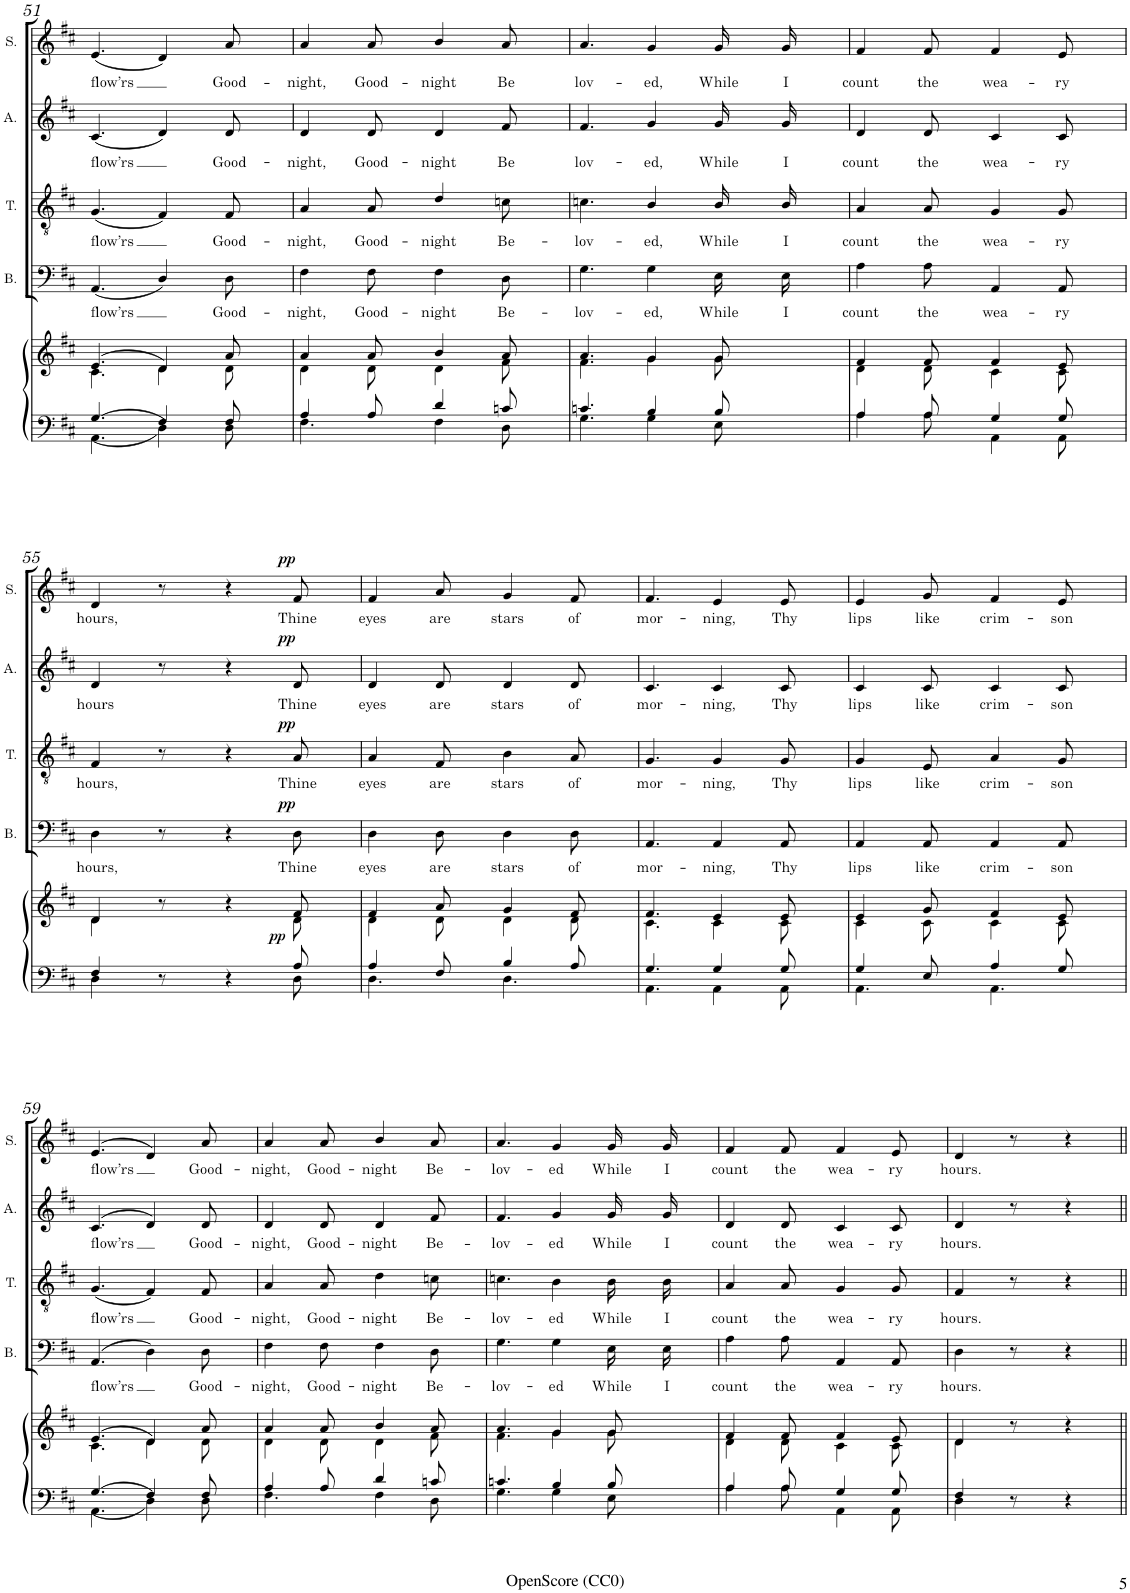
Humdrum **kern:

**kern	**kern	**kern	**text	**dynam	**kern	**text	**dynam	**kern	**text	**dynam	**kern	**text	**dynam
*part5	*part5	*part4	*part4	*part4	*part3	*part3	*part3	*part2	*part2	*part2	*part1	*part1	*part1
*staff6	*staff5	*staff4	*staff4	*staff4	*staff3	*staff3	*staff3	*staff2	*staff2	*staff2	*staff1	*staff1	*staff1
*I"Piano	*	*I"Bass	*	*	*I"Tenor	*	*	*I"Alto	*	*	*I"Soprano	*	*
*I'Pno	*	*I'B.	*	*	*I'T.	*	*	*I'A.	*	*	*I'S.	*	*
!!LO:PB:g=z
*clefF4	*clefG2	*clefF4	*	*	*clefGv2	*	*	*clefG2	*	*	*clefG2	*	*
*k[f#c#]	*k[f#c#]	*k[f#c#]	*	*	*k[f#c#]	*	*	*k[f#c#]	*	*	*k[f#c#]	*	*
*M6/8	*M6/8	*M6/8	*	*	*M6/8	*	*	*M6/8	*	*	*M6/8	*	*
=51	=51	=51	=51	=51	=51	=51	=51	=51	=51	=51	=51	=51	=51
*^	*^	*	*	*	*	*	*	*	*	*	*	*	*
!	!	!	!	!	!LO:LY:b	!	!	!LO:LY:b	!	!	!LO:LY:b	!	!	!LO:LY:b	!
4.G/	4.AA\	(4.e/	4.c#\	(<4.AA/	flow’rs	.	(4.G/	flow’rs	.	(4.c#/	flow’rs	.	(4.e/	flow’rs	.
4F#/	4D\	4d/)	4d\	4D/)	.	.	4F#/)	.	.	4d/)	.	.	4d/)	.	.
!	!	!	!	!	!LO:LY:b	!	!	!LO:LY:b	!	!	!LO:LY:b	!	!	!LO:LY:b	!
8F#/	8D\	8a/	8d\	8D\	Good-	.	8F#/	Good-	.	8d/	Good-	.	8a/	Good-	.
=52	=52	=52	=52	=52	=52	=52	=52	=52	=52	=52	=52	=52	=52	=52	=52
!	!	!	!	!	!LO:LY:b	!	!	!LO:LY:b	!	!	!LO:LY:b	!	!	!LO:LY:b	!
4A/	4.F#\	4a/	4d\	4F#\	-night,	.	4A/	-night,	.	4d/	-night,	.	4a/	night,	.
!	!	!	!	!	!LO:LY:b	!	!	!LO:LY:b	!	!	!LO:LY:b	!	!	!LO:LY:b	!
8A/	.	8a/	8d\	8F#\	Good-	.	8A/	Good-	.	8d/	Good-	.	8a/	Good-	.
!	!	!	!	!	!LO:LY:b	!	!	!LO:LY:b	!	!	!LO:LY:b	!	!	!LO:LY:b	!
4d/	4F#\	4b/	4d\	4F#\	-night	.	4d/	-night	.	4d/	-night	.	4b/	-night	.
!	!	!	!	!	!LO:LY:b	!	!	!LO:LY:b	!	!	!LO:LY:b	!	!	!LO:LY:b	!
8cn/	8D\	8a/	8f#\	8D\	Be-	.	8cn\	Be-	.	8f#/	Be	.	8a/	Be	.
=53	=53	=53	=53	=53	=53	=53	=53	=53	=53	=53	=53	=53	=53	=53	=53
!	!	!	!	!	!LO:LY:b	!	!	!LO:LY:b	!	!	!LO:LY:b	!	!	!LO:LY:b	!
4.cn/	4.G\	4.a/	4.f#\	4.G\	-lov-	.	4.cn\	-lov-	.	4.f#/	lov-	.	4.a/	lov-	.
!	!	!	!	!	!LO:LY:b	!	!	!LO:LY:b	!	!	!LO:LY:b	!	!	!LO:LY:b	!
4B/	4G\	4g/	4g\	4G\	-ed,	.	4B/	-ed,	.	4g/	-ed,	.	4g/	-ed,	.
!	!	!	!	!	!LO:LY:b	!	!	!LO:LY:b	!	!	!LO:LY:b	!	!	!LO:LY:b	!
8B/	8E\	8g/	8g\	16E\LL	While	.	16B/LL	While	.	16g/LL	While	.	16g/LL	While	.
!	!	!	!	!	!LO:LY:b	!	!	!LO:LY:b	!	!	!LO:LY:b	!	!	!LO:LY:b	!
.	.	.	.	16E\JJ	I	.	16B/JJ	I	.	16g/JJ	I	.	16g/JJ	I	.
=54	=54	=54	=54	=54	=54	=54	=54	=54	=54	=54	=54	=54	=54	=54	=54
!	!	!	!	!	!LO:LY:b	!	!	!LO:LY:b	!	!	!LO:LY:b	!	!	!LO:LY:b	!
4A/	4A\	4f#/	4d\	4A\	count	.	4A/	count	.	4d/	count	.	4f#/	count	.
!	!	!	!	!	!LO:LY:b	!	!	!LO:LY:b	!	!	!LO:LY:b	!	!	!LO:LY:b	!
8A/	8A\	8f#/	8d\	8A\	the	.	8A/	the	.	8d/	the	.	8f#/	the	.
!	!	!	!	!	!LO:LY:b	!	!	!LO:LY:b	!	!	!LO:LY:b	!	!	!LO:LY:b	!
4G/	4AA\	4f#/	4c#\	4AA/	wea-	.	4G/	wea-	.	4c#/	wea-	.	4f#/	wea-	.
!	!	!	!	!	!LO:LY:b	!	!	!LO:LY:b	!	!	!LO:LY:b	!	!	!LO:LY:b	!
8G/	8AA\	8e/	8c#\	8AA/	-ry	.	8G/	-ry	.	8c#/	-ry	.	8e/	-ry	.
!!LO:LB:g=z
=55	=55	=55	=55	=55	=55	=55	=55	=55	=55	=55	=55	=55	=55	=55	=55
!	!	!	!	!	!LO:LY:b	!	!	!LO:LY:b	!	!	!LO:LY:b	!	!	!LO:LY:b	!
4F#/	4D\	4d/	4d\	4D\	hours,	.	4F#/	hours,	.	4d/	hours	.	4d/	hours,	.
8r	4.ryy	8r	4.ryy	8r	.	.	8r	.	.	8r	.	.	8r	.	.
4r	.	4r	.	4r	.	.	4r	.	.	4r	.	.	4r	.	.
!	!	!	!	!	!LO:LY:b	!LO:DY:a	!	!LO:LY:b	!LO:DY:a	!	!LO:LY:b	!LO:DY:a	!	!LO:LY:b	!LO:DY:a
8A/	8D\	8f#/	8d\	8D\	Thine	pp	8A/	Thine	pp	8d/	Thine	pp	8f#/	Thine	pp
=56	=56	=56	=56	=56	=56	=56	=56	=56	=56	=56	=56	=56	=56	=56	=56
!	!	!	!	!	!LO:LY:b	!	!	!LO:LY:b	!	!	!LO:LY:b	!	!	!LO:LY:b	!
4A/	4.D\	4f#/	4d\	4D\	eyes	.	4A/	eyes	.	4d/	eyes	.	4f#/	eyes	.
!	!	!	!	!	!LO:LY:b	!	!	!LO:LY:b	!	!	!LO:LY:b	!	!	!LO:LY:b	!
8F#/	.	8a/	8d\	8D\	are	.	8F#/	are	.	8d/	are	.	8a/	are	.
!	!	!	!	!	!LO:LY:b	!	!	!LO:LY:b	!	!	!LO:LY:b	!	!	!LO:LY:b	!
4B/	4.D\	4g/	4d\	4D\	stars	.	4B\	stars	.	4d/	stars	.	4g/	stars	.
!	!	!	!	!	!LO:LY:b	!	!	!LO:LY:b	!	!	!LO:LY:b	!	!	!LO:LY:b	!
8A/	.	8f#/	8d\	8D\	of	.	8A/	of	.	8d/	of	.	8f#/	of	.
=57	=57	=57	=57	=57	=57	=57	=57	=57	=57	=57	=57	=57	=57	=57	=57
!	!	!	!	!	!LO:LY:b	!	!	!LO:LY:b	!	!	!LO:LY:b	!	!	!LO:LY:b	!
4.G/	4.AA\	4.f#/	4.c#\	4.AA/	mor-	.	4.G/	mor-	.	4.c#/	mor-	.	4.f#/	mor-	.
!	!	!	!	!	!LO:LY:b	!	!	!LO:LY:b	!	!	!LO:LY:b	!	!	!LO:LY:b	!
4G/	4AA\	4e/	4c#\	4AA/	-ning,	.	4G/	-ning,	.	4c#/	-ning,	.	4e/	-ning,	.
!	!	!	!	!	!LO:LY:b	!	!	!LO:LY:b	!	!	!LO:LY:b	!	!	!LO:LY:b	!
8G/	8AA\	8e/	8c#\	8AA/	Thy	.	8G/	Thy	.	8c#/	Thy	.	8e/	Thy	.
=58	=58	=58	=58	=58	=58	=58	=58	=58	=58	=58	=58	=58	=58	=58	=58
!	!	!	!	!	!LO:LY:b	!	!	!LO:LY:b	!	!	!LO:LY:b	!	!	!LO:LY:b	!
4G/	4.AA\	4e/	4c#\	4AA/	lips	.	4G/	lips	.	4c#/	lips	.	4e/	lips	.
!	!	!	!	!	!LO:LY:b	!	!	!LO:LY:b	!	!	!LO:LY:b	!	!	!LO:LY:b	!
8E/	.	8g/	8c#\	8AA/	like	.	8E/	like	.	8c#/	like	.	8g/	like	.
!	!	!	!	!	!LO:LY:b	!	!	!LO:LY:b	!	!	!LO:LY:b	!	!	!LO:LY:b	!
4A/	4.AA\	4f#/	4c#\	4AA/	crim-	.	4A/	crim-	.	4c#/	crim-	.	4f#/	crim-	.
!	!	!	!	!	!LO:LY:b	!	!	!LO:LY:b	!	!	!LO:LY:b	!	!	!LO:LY:b	!
8G/	.	8e/	8c#\	8AA/	-son	.	8G/	-son	.	8c#/	-son	.	8e/	-son	.
!!LO:LB:g=z
=59	=59	=59	=59	=59	=59	=59	=59	=59	=59	=59	=59	=59	=59	=59	=59
!	!	!	!	!	!LO:LY:b	!	!	!LO:LY:b	!	!	!LO:LY:b	!	!	!LO:LY:b	!
4.G/	4.AA\	(4.e/	4.c#\	(4.AA/	flow’rs	.	(4.G/	flow’rs	.	(>4.c#/	flow’rs	.	(>4.e/	flow’rs	.
4F#/	4D\	4d/)	4d\	4D\)	.	.	4F#/)	.	.	4d/)	.	.	4d/)	.	.
!	!	!	!	!	!LO:LY:b	!	!	!LO:LY:b	!	!	!LO:LY:b	!	!	!LO:LY:b	!
8F#/	8D\	8a/	8d\	8D\	Good-	.	8F#/	Good-	.	8d/	Good-	.	8a/	Good-	.
=60	=60	=60	=60	=60	=60	=60	=60	=60	=60	=60	=60	=60	=60	=60	=60
!	!	!	!	!	!LO:LY:b	!	!	!LO:LY:b	!	!	!LO:LY:b	!	!	!LO:LY:b	!
4A/	4.F#\	4a/	4d\	4F#\	-night,	.	4A/	-night,	.	4d/	-night,	.	4a/	-night,	.
!	!	!	!	!	!LO:LY:b	!	!	!LO:LY:b	!	!	!LO:LY:b	!	!	!LO:LY:b	!
8A/	.	8a/	8d\	8F#\	Good-	.	8A/	Good-	.	8d/	Good-	.	8a/	Good-	.
!	!	!	!	!	!LO:LY:b	!	!	!LO:LY:b	!	!	!LO:LY:b	!	!	!LO:LY:b	!
4d/	4F#\	4b/	4d\	4F#\	-night	.	4d\	-night	.	4d/	-night	.	4b/	-night	.
!	!	!	!	!	!LO:LY:b	!	!	!LO:LY:b	!	!	!LO:LY:b	!	!	!LO:LY:b	!
8cn/	8D\	8a/	8f#\	8D\	Be-	.	8cn\	Be-	.	8f#/	Be-	.	8a/	Be-	.
=61	=61	=61	=61	=61	=61	=61	=61	=61	=61	=61	=61	=61	=61	=61	=61
!	!	!	!	!	!LO:LY:b	!	!	!LO:LY:b	!	!	!LO:LY:b	!	!	!LO:LY:b	!
4.cn/	4.G\	4.a/	4.f#\	4.G\	-lov-	.	4.cn\	-lov-	.	4.f#/	-lov-	.	4.a/	-lov-	.
!	!	!	!	!	!LO:LY:b	!	!	!LO:LY:b	!	!	!LO:LY:b	!	!	!LO:LY:b	!
4B/	4G\	4g/	4g\	4G\	-ed	.	4B\	-ed	.	4g/	-ed	.	4g/	-ed	.
!	!	!	!	!	!LO:LY:b	!	!	!LO:LY:b	!	!	!LO:LY:b	!	!	!LO:LY:b	!
8B/	8E\	8g/	8g\	16E\LL	While	.	16B\LL	While	.	16g/LL	While	.	16g/LL	While	.
!	!	!	!	!	!LO:LY:b	!	!	!LO:LY:b	!	!	!LO:LY:b	!	!	!LO:LY:b	!
.	.	.	.	16E\JJ	I	.	16B\JJ	I	.	16g/JJ	I	.	16g/JJ	I	.
=62	=62	=62	=62	=62	=62	=62	=62	=62	=62	=62	=62	=62	=62	=62	=62
!	!	!	!	!	!LO:LY:b	!	!	!LO:LY:b	!	!	!LO:LY:b	!	!	!LO:LY:b	!
4A/	4A\	4f#/	4d\	4A\	count	.	4A/	count	.	4d/	count	.	4f#/	count	.
!	!	!	!	!	!LO:LY:b	!	!	!LO:LY:b	!	!	!LO:LY:b	!	!	!LO:LY:b	!
8A/	8A\	8f#/	8d\	8A\	the	.	8A/	the	.	8d/	the	.	8f#/	the	.
!	!	!	!	!	!LO:LY:b	!	!	!LO:LY:b	!	!	!LO:LY:b	!	!	!LO:LY:b	!
4G/	4AA\	4f#/	4c#\	4AA/	wea-	.	4G/	wea-	.	4c#/	wea-	.	4f#/	wea-	.
!	!	!	!	!	!LO:LY:b	!	!	!LO:LY:b	!	!	!LO:LY:b	!	!	!LO:LY:b	!
8G/	8AA\	8e/	8c#\	8AA/	-ry	.	8G/	-ry	.	8c#/	-ry	.	8e/	-ry	.
=63	=63	=63	=63	=63	=63	=63	=63	=63	=63	=63	=63	=63	=63	=63	=63
!	!	!	!	!	!LO:LY:b	!	!	!LO:LY:b	!	!	!LO:LY:b	!	!	!LO:LY:b	!
4F#/	4D\	4d/	4d\	4D\	hours.	.	4F#/	hours.	.	4d/	hours.	.	4d/	hours.	.
8r	4.ryy	8r	4.ryy	8r	.	.	8r	.	.	8r	.	.	8r	.	.
4r	.	4r	.	4r	.	.	4r	.	.	4r	.	.	4r	.	.
*v	*v	*	*	*	*	*	*	*	*	*	*	*	*	*	*
*	*v	*v	*	*	*	*	*	*	*	*	*	*	*	*
=||	=||	=||	=||	=||	=||	=||	=||	=||	=||	=||	=||	=||	=||
*-	*-	*-	*-	*-	*-	*-	*-	*-	*-	*-	*-	*-	*-
